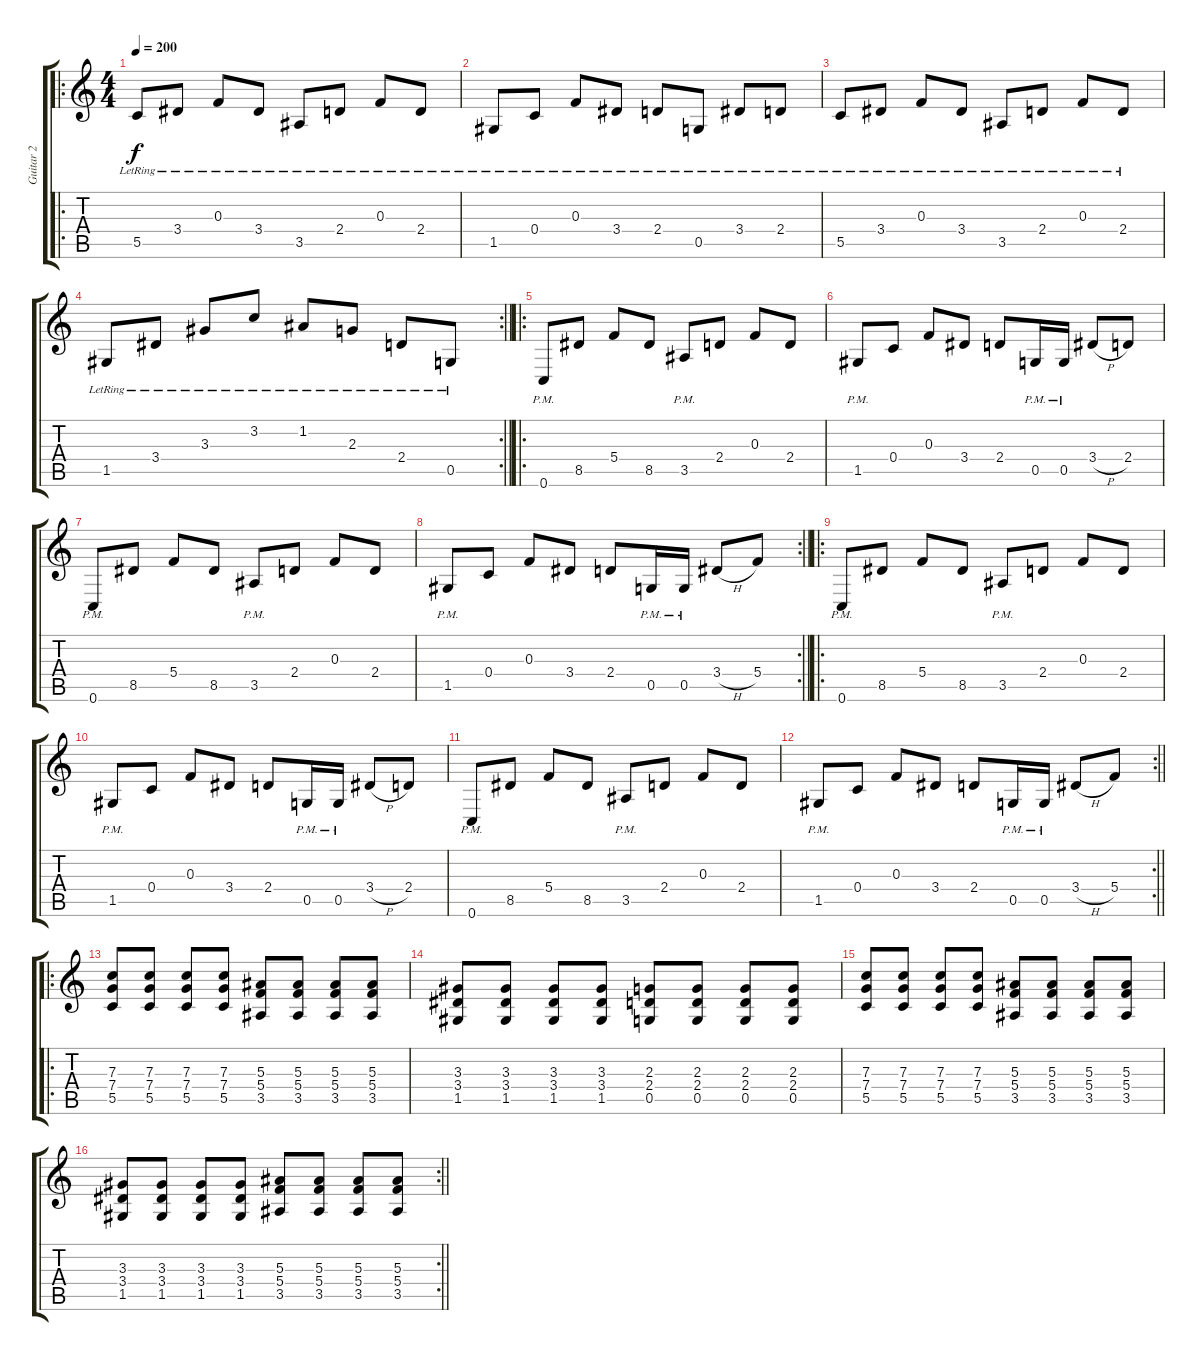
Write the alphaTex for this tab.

\track ("Guitar 2" "Guitar 2") {instrument distortionguitar}
\staff {score tabs}
\tuning (D4 A3 F3 C3 G2 C2) {hide}
\ro
\ts (4 4)
\tempo 200
\clef g2
\ks c
5.5{lr}.8{dy f instrument acousticguitarsteel} 3.4{lr}.8 0.3{lr}.8 3.4{lr}.8 3.5{lr}.8 2.4{lr}.8 0.3{lr}.8 2.4{lr}.8 |
1.5{lr}.8 0.4{lr}.8 0.3{lr}.8 3.4{lr}.8 2.4{lr}.8 0.5{lr}.8 3.4{lr}.8 2.4{lr}.8 |
5.5{lr}.8{instrument acousticguitarsteel} 3.4{lr}.8 0.3{lr}.8 3.4{lr}.8 3.5{lr}.8 2.4{lr}.8 0.3{lr}.8 2.4{lr}.8 |
\rc 2
\barLineRight lightlight
1.5{lr}.8 3.4{lr}.8 3.3{lr}.8 3.2{lr}.8 1.2{lr}.8 2.3{lr}.8 2.4{lr}.8 0.5{lr}.8 |
\ro
0.6{pm}.8{instrument distortionguitar} 8.5.8 5.4.8 8.5.8 3.5{pm}.8 2.4.8 0.3.8 2.4.8 |
1.5{pm}.8 0.4.8 0.3.8 3.4.8 2.4.8 0.5{pm}.16 0.5{pm}.16 3.4{h}.8 2.4.8 |
0.6{pm}.8 8.5.8 5.4.8 8.5.8 3.5{pm}.8 2.4.8 0.3.8 2.4.8 |
\rc 2
\barLineRight lightlight
1.5{pm}.8 0.4.8 0.3.8 3.4.8 2.4.8 0.5{pm}.16 0.5{pm}.16 3.4{h}.8 5.4.8 |
\ro
0.6{pm}.8{instrument distortionguitar} 8.5.8 5.4.8 8.5.8 3.5{pm}.8 2.4.8 0.3.8 2.4.8 |
1.5{pm}.8 0.4.8 0.3.8 3.4.8 2.4.8 0.5{pm}.16 0.5{pm}.16 3.4{h}.8 2.4.8 |
0.6{pm}.8 8.5.8 5.4.8 8.5.8 3.5{pm}.8 2.4.8 0.3.8 2.4.8 |
\rc 2
\barLineRight lightlight
1.5{pm}.8 0.4.8 0.3.8 3.4.8 2.4.8 0.5{pm}.16 0.5{pm}.16 3.4{h}.8 5.4.8 |
\ro
(7.3 7.4 5.5).8 (7.3 7.4 5.5).8 (7.3 7.4 5.5).8 (7.3 7.4 5.5).8 (5.3 5.4 3.5).8 (5.3 5.4 3.5).8 (5.3 5.4 3.5).8 (5.3 5.4 3.5).8 |
(3.3 3.4 1.5).8 (3.3 3.4 1.5).8 (3.3 3.4 1.5).8 (3.3 3.4 1.5).8 (2.3 2.4 0.5).8 (2.3 2.4 0.5).8 (2.3 2.4 0.5).8 (2.3 2.4 0.5).8 |
(7.3 7.4 5.5).8 (7.3 7.4 5.5).8 (7.3 7.4 5.5).8 (7.3 7.4 5.5).8 (5.3 5.4 3.5).8 (5.3 5.4 3.5).8 (5.3 5.4 3.5).8 (5.3 5.4 3.5).8 |
\rc 2
\barLineRight lightlight
(3.3 3.4 1.5).8 (3.3 3.4 1.5).8 (3.3 3.4 1.5).8 (3.3 3.4 1.5).8 (5.3 5.4 3.5).8 (5.3 5.4 3.5).8 (5.3 5.4 3.5).8 (5.3 5.4 3.5).8
